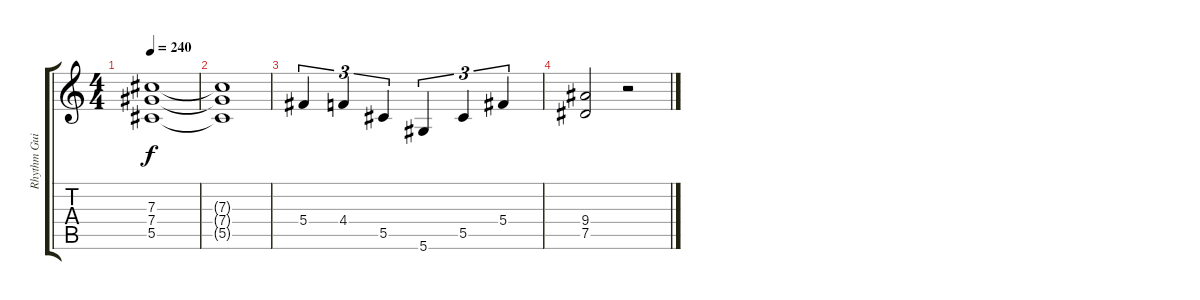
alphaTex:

\track ("Rhythm Guitar" "Rhythm Gui") {instrument overdrivenguitar}
\staff {score tabs}
\tuning (Eb4 Bb3 Gb3 Db3 Ab2 Eb2) {hide}
\ts (4 4)
\tempo 240
\clef g2
\ks c
(7.3 7.4 5.5).1{dy f} |
(7.3{t} 7.4{t} 5.5{t}).1 |
5.4.4{tu (3 2)} 4.4.4{tu (3 2)} 5.5.4{tu (3 2)} 5.6.4{tu (3 2)} 5.5.4{tu (3 2)} 5.4.4{tu (3 2)} |
(9.4 7.5).2 r.2
